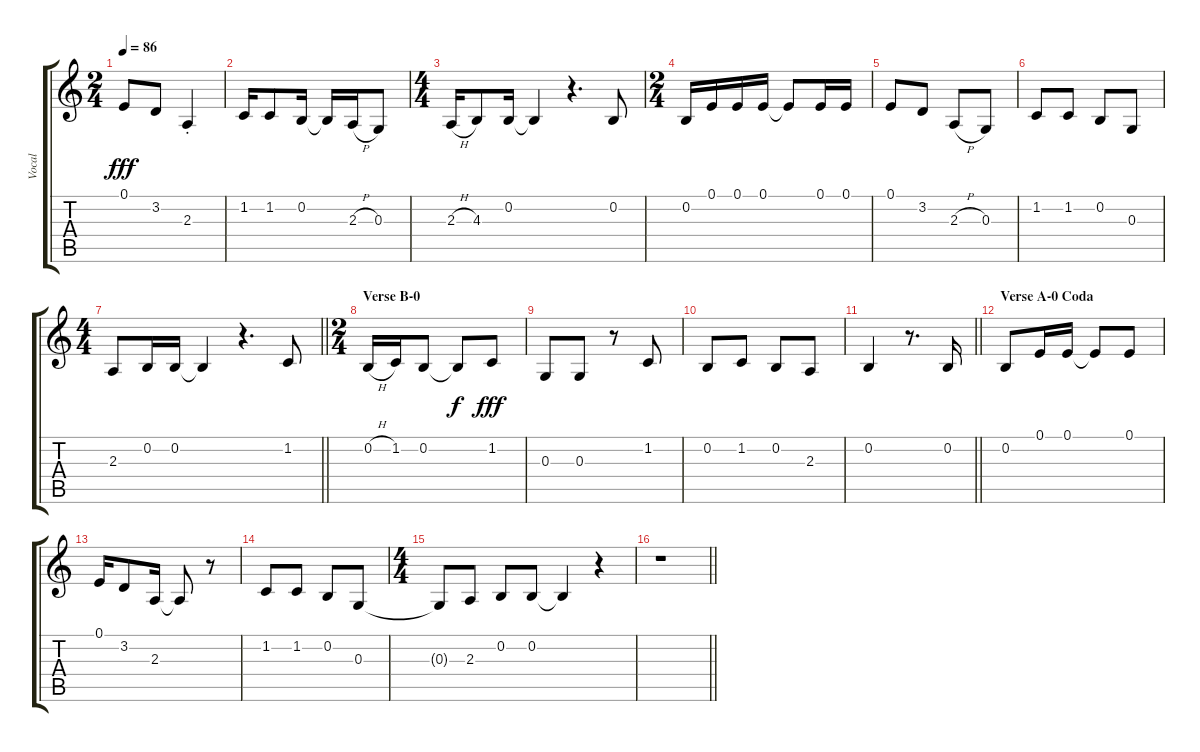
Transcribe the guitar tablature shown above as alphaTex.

\track ("Vocal" "Vocal") {instrument lead2sawtooth}
\staff {score tabs}
\tuning (E4 B3 G3 D3 A2 E2) {hide}
\ts (2 4)
\tempo 86
\clef g2
\ks c
0.1.8{dy fff} 3.2.8 2.3{st}.4 |
1.2.16 1.2.8 0.2.16 0.2{t}.16 2.3{h}.16 0.3.8 |
\ts (4 4)
2.3{h}.16 4.3.8 0.2.16 0.2{t}.4 r.4{d} 0.2.8 |
\ts (2 4)
0.2.16 0.1.16 0.1.16 0.1.16 0.1{t}.8 0.1.16 0.1.16 |
0.1.8 3.2.8 2.3{h}.8 0.3.8 |
1.2.8 1.2.8 0.2.8 0.3.8 |
\ts (4 4)
\barLineRight lightlight
2.3.8 0.2.16 0.2.16 0.2{t}.4 r.4{d} 1.2.8 |
\ts (2 4)
\section ("" "Verse B-0")
0.2{h}.16 1.2.16 0.2.8 0.2{t}.8{dy f} 1.2.8{dy fff} |
0.3.8 0.3.8 r.8 1.2.8 |
0.2.8 1.2.8 0.2.8 2.3.8 |
\barLineRight lightlight
0.2.4 r.8{d} 0.2.16 |
\section ("" "Verse A-0 Coda")
0.2.8 0.1.16 0.1.16 0.1{t}.8 0.1.8 |
0.1.16 3.2.8 2.3.16 2.3{t}.8 r.8 |
1.2.8 1.2.8 0.2.8 0.3.8 |
\ts (4 4)
0.3{t}.8 2.3.8 0.2.8 0.2.8 0.2{t}.4 r.4 |
\barLineRight lightlight
r.1
